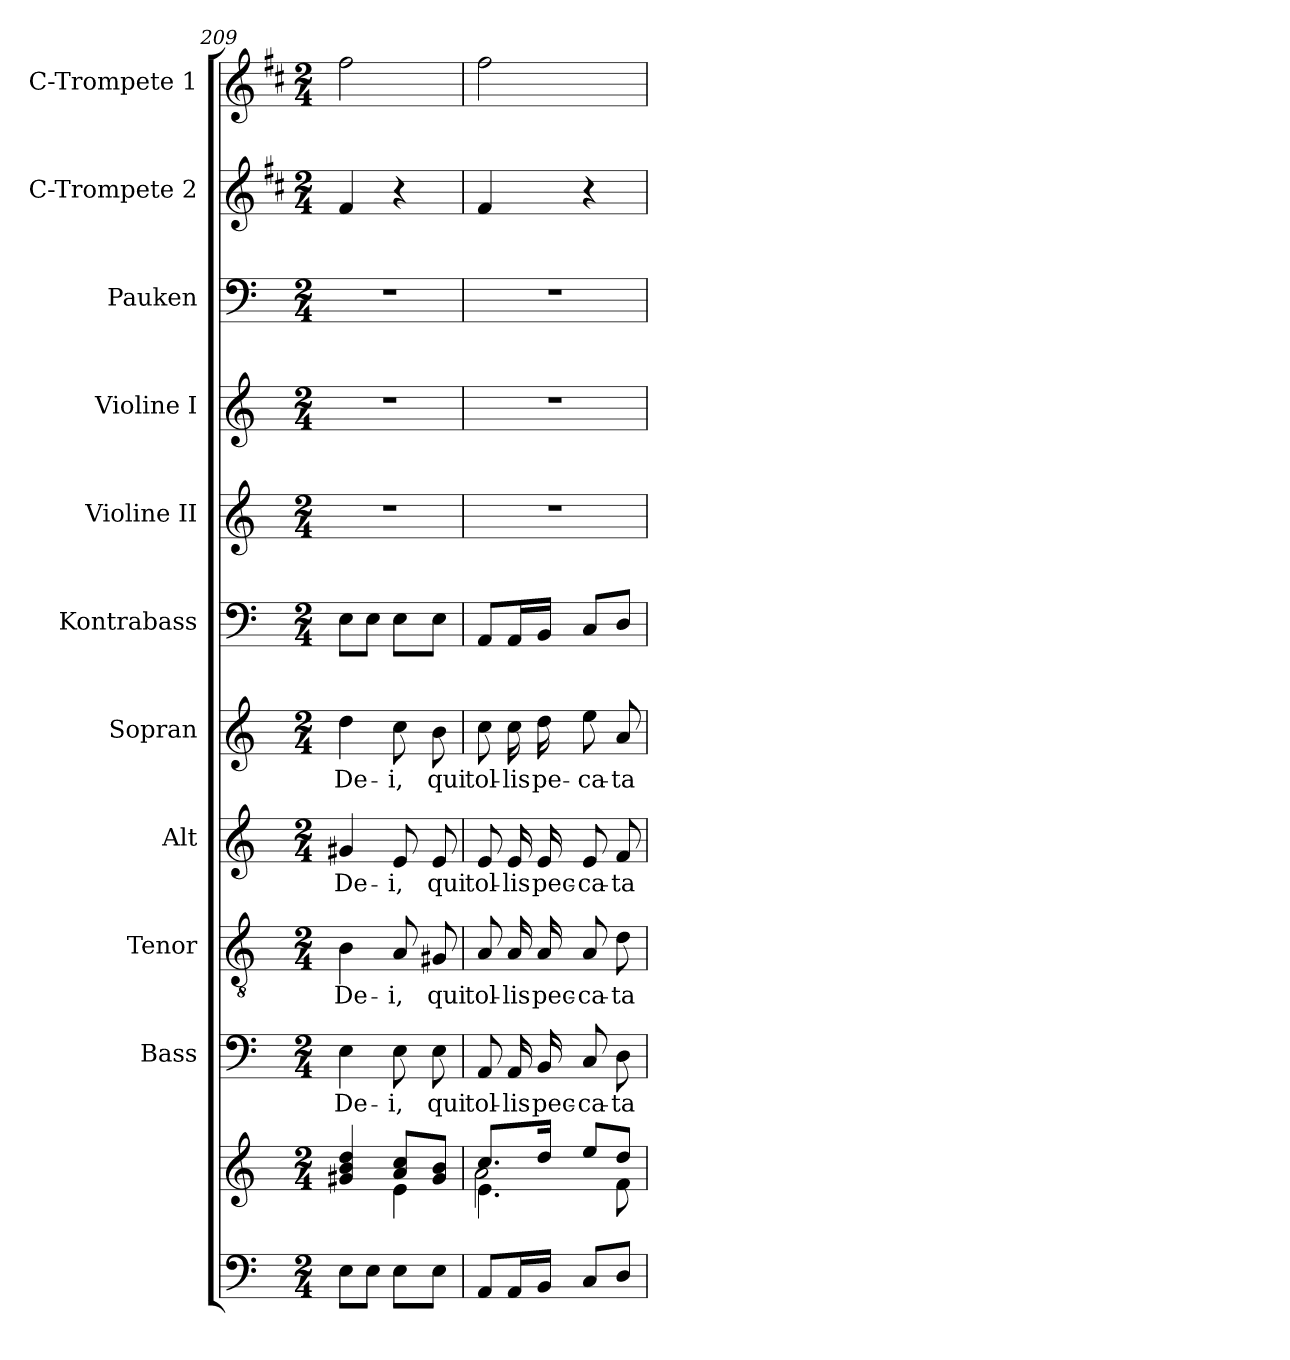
**kern	**kern	**kern	**text	**kern	**text	**kern	**text	**kern	**text	**kern	**kern	**kern	**kern	**kern	**kern
*part11	*part11	*part10	*part10	*part9	*part9	*part8	*part8	*part7	*part7	*part6	*part5	*part4	*part3	*part2	*part1
*staff12	*staff11	*staff10	*staff10	*staff9	*staff9	*staff8	*staff8	*staff7	*staff7	*staff6	*staff5	*staff4	*staff3	*staff2	*staff1
*	*	*I"Bass	*	*I"Tenor	*	*I"Alt	*	*I"Sopran	*	*I"Kontrabass	*I"Violine II	*I"Violine I	*I"Pauken	*I"C-Trompete 2	*I"C-Trompete 1
*	*	*I'B.	*	*I'T.	*	*I'A.	*	*I'S.	*	*I'Kb.	*I'Vl. II	*I'Vl. I	*I'Pk.	*I'C Trp. 2	*I'C Trp. 1
*clefF4	*clefG2	*clefF4	*	*clefGv2	*	*clefG2	*	*clefG2	*	*clefF4	*clefG2	*clefG2	*clefF4	*clefG2	*clefG2
*	*	*	*	*	*	*	*	*	*	*ITrd7c12	*	*	*	*ITrd1c2	*ITrd1c2
*k[]	*k[]	*k[]	*	*k[]	*	*k[]	*	*k[]	*	*k[]	*k[]	*k[]	*k[]	*k[]	*k[]
*C:	*C:	*C:	*	*C:	*	*C:	*	*C:	*	*C:	*C:	*C:	*C:	*C:	*C:
*M2/4	*M2/4	*M2/4	*	*M2/4	*	*M2/4	*	*M2/4	*	*M2/4	*M2/4	*M2/4	*M2/4	*M2/4	*M2/4
=209	=209	=209	=209	=209	=209	=209	=209	=209	=209	=209	=209	=209	=209	=209	=209
*	*^	*	*	*	*	*	*	*	*	*	*	*	*	*	*
!	!	!	!	!LO:LY:b	!	!LO:LY:b	!	!LO:LY:b	!	!LO:LY:b	!	!	!	!	!	!
8E\L	4g#X/ 4b/ 4dd/	4ryy	4E\	De-	4B\	De-	4g#X/	De-	4dd\	De-	8EE\L	2r	2r	2r	4e/	2ee\
8E\J	.	.	.	.	.	.	.	.	.	.	8EE\J	.	.	.	.	.
!	!	!	!	!LO:LY:b	!	!LO:LY:b	!	!LO:LY:b	!	!LO:LY:b	!	!	!	!	!	!
8E\L	8a/ 8cc/L	4e\	8E\	-i,	8A/	-i,	8e/	-i,	8cc\	-i,	8EE\L	.	.	.	4r	.
!	!	!	!	!LO:LY:b	!	!LO:LY:b	!	!LO:LY:b	!	!LO:LY:b	!	!	!	!	!	!
8E\J	8g#/ 8b/J	.	8E\	qui	8G#X/	qui	8e/	qui	8b\	qui	8EE\J	.	.	.	.	.
=210	=210	=210	=210	=210	=210	=210	=210	=210	=210	=210	=210	=210	=210	=210	=210	=210
*	*	*^	*	*	*	*	*	*	*	*	*	*	*	*	*	*
!	!	!	!	!	!LO:LY:b	!	!LO:LY:b	!	!LO:LY:b	!	!LO:LY:b	!	!	!	!	!	!
8AA/L	8.cc/L	4.e\	2a\	8AA/	tol-	8A/	tol-	8e/	tol-	8cc\	tol-	8AAA/L	2r	2r	2r	4e/	2ee\
!	!	!	!	!	!LO:LY:b	!	!LO:LY:b	!	!LO:LY:b	!	!LO:LY:b	!	!	!	!	!	!
16AA/L	.	.	.	16AA/	-lis	16A/	-lis	16e/	-lis	16cc\	-lis	16AAA/L	.	.	.	.	.
!	!	!	!	!	!LO:LY:b	!	!LO:LY:b	!	!LO:LY:b	!	!LO:LY:b	!	!	!	!	!	!
16BB/JJ	16dd/Jk	.	.	16BB/	pec-	16A/	pec-	16e/	pec-	16dd\	pe-	16BBB/JJ	.	.	.	.	.
!	!	!	!	!	!LO:LY:b	!	!LO:LY:b	!	!LO:LY:b	!	!LO:LY:b	!	!	!	!	!	!
8C/L	8ee/L	.	.	8C/	-ca-	8A/	-ca-	8e/	-ca-	8ee\	-ca-	8CC/L	.	.	.	4r	.
!	!	!	!	!	!LO:LY:b	!	!LO:LY:b	!	!LO:LY:b	!	!LO:LY:b	!	!	!	!	!	!
8D/J	8dd/J	8f\	.	8D\	-ta	8d\	-ta	8f/	-ta	8a/	-ta	8DD/J	.	.	.	.	.
*	*v	*v	*v	*	*	*	*	*	*	*	*	*	*	*	*	*	*
=	=	=	=	=	=	=	=	=	=	=	=	=	=	=	=
*-	*-	*-	*-	*-	*-	*-	*-	*-	*-	*-	*-	*-	*-	*-	*-
